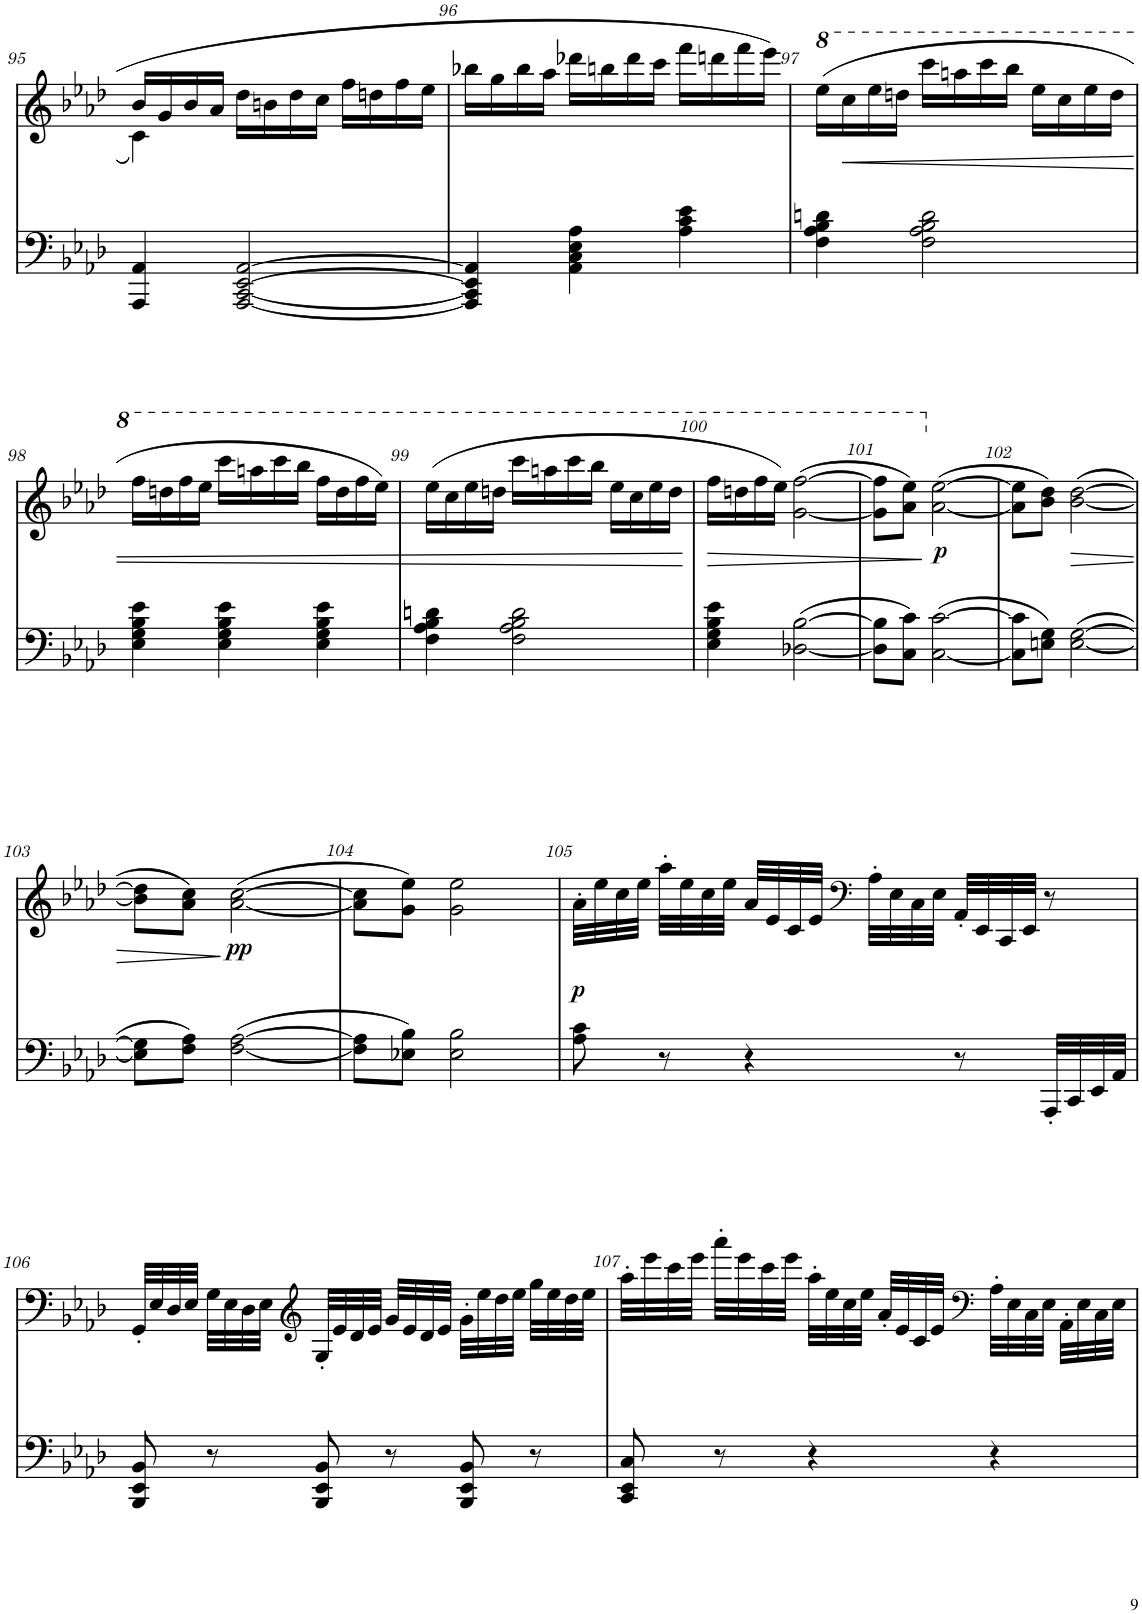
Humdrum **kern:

**kern	**kern	**text	**dynam
*part2	*part1	*part1	*part1
*staff2	*staff1	*staff1	*staff1
*I"Piano	*I"Piano	*	*
*I'Pno	*I'Pno	*	*
!!LO:PB:g=z
*clefF4	*clefG2	*	*
*k[b-e-a-d-]	*k[b-e-a-d-]	*	*
*M3/4	*M3/4	*	*
=95	=95	=95	=95
*	*^	*	*
4AAA-/ 4AA-/	16b-/LL	4c\	.	.
.	16g/	.	.	.
.	16b-/	.	.	.
.	16a-/JJ	.	.	.
[2AAA-/ [2CC/ [2EE-/ [2AA-/	16dd-\LL	2ryy	.	.
.	16bn\	.	.	.
.	16dd-\	.	.	.
.	16cc\JJ	.	.	.
.	16ff\LL	.	.	.
.	16ddn\	.	.	.
.	16ff\	.	.	.
.	16ee-\JJ	.	.	.
*	*v	*v	*	*
=96	=96	=96	=96
4AAA-/] 4CC/] 4EE-/] 4AA-/]	16bb-X\LL	.	.
.	16gg\	.	.
.	16bb-\	.	.
.	16aa-\JJ	.	.
4AA-\ 4C\ 4E-\ 4A-\	16ddd-X\LL	.	.
.	16bbn\	.	.
.	16ddd-\	.	.
.	16ccc\JJ	.	.
4A-\ 4c\ 4e-\	16fff\LL	.	.
.	16dddn\	.	.
.	16fff\	.	.
.	16eee-\JJ	.	.
=97	=97	=97	=97
*	*8va	*	*
4F\ 4A-\ 4B-\ 4dn\	(16eee-\LL	.	.
!	!	!	!LO:HP:b
.	16ccc\	.	<
.	16eee-\	.	.
.	16dddn\JJ	.	.
2F\ 2A-\ 2B-\ 2d\	16cccc\LL	.	.
.	16aaan\	.	.
.	16cccc\	.	.
.	16bbb-\JJ	.	.
.	16eee-\LL	.	.
.	16ccc\	.	.
.	16eee-\	.	.
.	16ddd\JJ	.	.
!!LO:LB:g=z
=98	=98	=98	=98
4E-\ 4G\ 4B-\ 4e-\	16fff\LL	.	.
.	16dddn\	.	.
.	16fff\	.	.
.	16eee-\JJ	.	.
4E-\ 4G\ 4B-\ 4e-\	16cccc\LL	.	.
.	16aaan\	.	.
.	16cccc\	.	.
.	16bbb-\JJ	.	.
4E-\ 4G\ 4B-\ 4e-\	16fff\LL	.	.
.	16ddd\	.	.
.	16fff\	.	.
.	16eee-\JJ)	.	.
=99	=99	=99	=99
4F\ 4A-\ 4B-\ 4dn\	(16eee-\LL	.	.
.	16ccc\	.	.
.	16eee-\	.	.
.	16dddn\JJ	.	.
2F\ 2A-\ 2B-\ 2d\	16cccc\LL	.	.
.	16aaan\	.	.
.	16cccc\	.	.
.	16bbb-\JJ	.	.
.	16eee-\LL	.	.
.	16ccc\	.	.
.	16eee-\	.	.
.	16ddd\JJ	.	.
.	.	.	[
=100	=100	=100	=100
!	!	!	!LO:HP:b
4E-\ 4G\ 4B-\ 4e-\	16fff\LL	.	>
.	16dddn\	.	.
.	16fff\	.	.
.	16eee-\JJ)	.	.
([2D-X\ [2B-\	([2gg\ [2fff\	.	.
=101	=101	=101	=101
8D-\] 8B-\]L	8gg\] 8fff\]L	.	.
8C\ 8c\J)	8aa-\ 8eee-\J)	.	.
*	*X8va	*	*
!	!	!LO:LY:b	!
([2C\ [2c\	([2a-\ [2ee-\	.	]
=102	=102	=102	=102
8C\] 8c\]L	8a-\] 8ee-\]L	.	.
8En\ 8G\J)	8b-\ 8dd-\J)	.	.
!	!	!	!LO:HP:b
([2E\ [2G\	([2b-\ [2dd-\	.	>
!!LO:LB:g=z
=103	=103	=103	=103
8E\] 8G\]L	8b-\] 8dd-\]L	.	.
8F\ 8A-\J)	8a-\ 8cc\J)	.	.
!	!	!LO:LY:b	!
([2F\ [2A-\	([2a-\ [2cc\	.	]
=104	=104	=104	=104
8F\] 8A-\]L	8a-\] 8cc\]L	.	.
8E-X\ 8B-\J)	8g\ 8ee-\J)	.	.
2E-\ 2B-\	2g\ 2ee-\	.	.
=105	=105	=105	=105
!	!	!LO:LY:b	!
8A-\ 8c\	32a-'\LLL	.	.
.	32ee-\	.	.
.	32cc\	.	.
.	32ee-\JJJ	.	.
8r	32aa-'\LLL	.	.
.	32ee-\	.	.
.	32cc\	.	.
.	32ee-\JJJ	.	.
4r	32a-/LLL	.	.
.	32e-/	.	.
.	32c/	.	.
.	32e-/JJJ	.	.
*	*clefF4	*	*
.	32A-'\LLL	.	.
.	32E-\	.	.
.	32C\	.	.
.	32E-\JJJ	.	.
8r	32AA-'/LLL	.	.
.	32EE-/	.	.
.	32CC/	.	.
.	32EE-/JJJ	.	.
32AAA-'/LLL	8r	.	.
32CC/	.	.	.
32EE-/	.	.	.
32AA-/JJJ	.	.	.
!!LO:LB:g=z
=106	=106	=106	=106
8BBB-/ 8EE-/ 8BB-/	32GG'/LLL	.	.
.	32E-/	.	.
.	32D-/	.	.
.	32E-/JJJ	.	.
8r	32G\LLL	.	.
.	32E-\	.	.
.	32D-\	.	.
.	32E-\JJJ	.	.
*	*clefG2	*	*
8BBB-/ 8EE-/ 8BB-/	32G'/LLL	.	.
.	32e-/	.	.
.	32d-/	.	.
.	32e-/JJJ	.	.
8r	32g/LLL	.	.
.	32e-/	.	.
.	32d-/	.	.
.	32e-/JJJ	.	.
8BBB-/ 8EE-/ 8BB-/	32g'\LLL	.	.
.	32ee-\	.	.
.	32dd-\	.	.
.	32ee-\JJJ	.	.
8r	32gg\LLL	.	.
.	32ee-\	.	.
.	32dd-\	.	.
.	32ee-\JJJ	.	.
=107	=107	=107	=107
8CC/ 8EE-/ 8C/	32aa-'\LLL	.	.
.	32eee-\	.	.
.	32ccc\	.	.
.	32eee-\JJJ	.	.
8r	32aaa-'\LLL	.	.
.	32eee-\	.	.
.	32ccc\	.	.
.	32eee-\JJJ	.	.
4r	32aa-'\LLL	.	.
.	32ee-\	.	.
.	32cc\	.	.
.	32ee-\JJJ	.	.
.	32a-'/LLL	.	.
.	32e-/	.	.
.	32c/	.	.
.	32e-/JJJ	.	.
*	*clefF4	*	*
4r	32A-'\LLL	.	.
.	32E-\	.	.
.	32C\	.	.
.	32E-\JJJ	.	.
.	32AA-'\LLL	.	.
.	32E-\	.	.
.	32C\	.	.
.	32E-\JJJ	.	.
=	=	=	=
*-	*-	*-	*-
